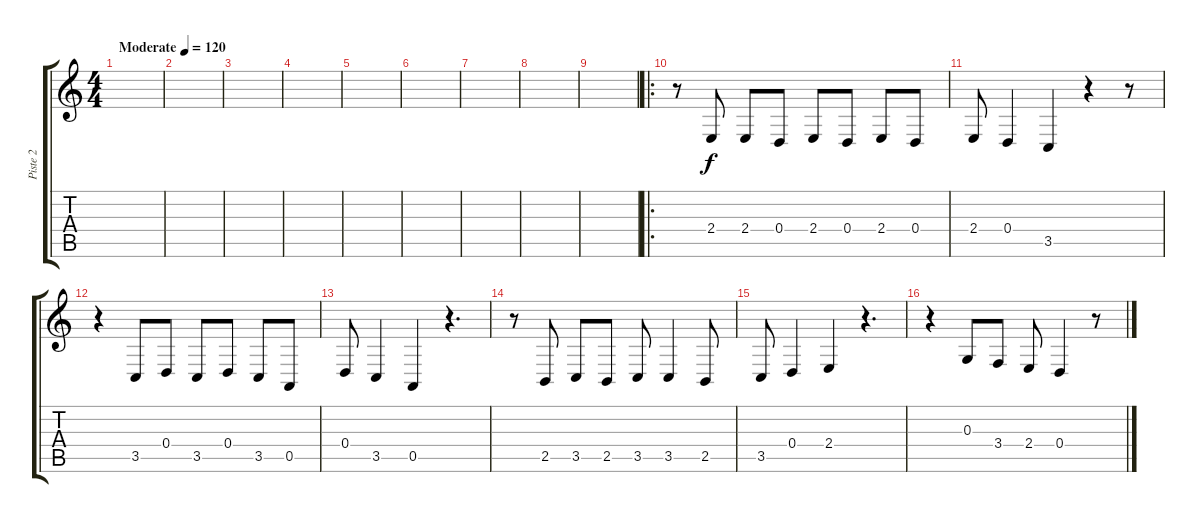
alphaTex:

\track ("Piste 2" "Piste 2") {instrument harmonica}
\staff {score tabs}
\tuning (E4 B3 G3 D3 A2 E2) {hide}
\ts (4 4)
\tempo (120 "Moderate")
\clef g2
\ks c
|
|
|
|
|
|
|
|
|
\ro
r.8 2.4.8 2.4.8 0.4.8 2.4.8 0.4.8 2.4.8 0.4.8 |
2.4.8 0.4.4 3.5.4 r.4 r.8 |
r.4 3.5.8 0.4.8 3.5.8 0.4.8 3.5.8 0.5.8 |
0.4.8 3.5.4 0.5.4 r.4{d} |
r.8 2.5.8 3.5.8 2.5.8 3.5.8 3.5.4 2.5.8 |
3.5.8 0.4.4 2.4.4 r.4{d} |
r.4 0.3.8 3.4.8 2.4.8 0.4.4 r.8
